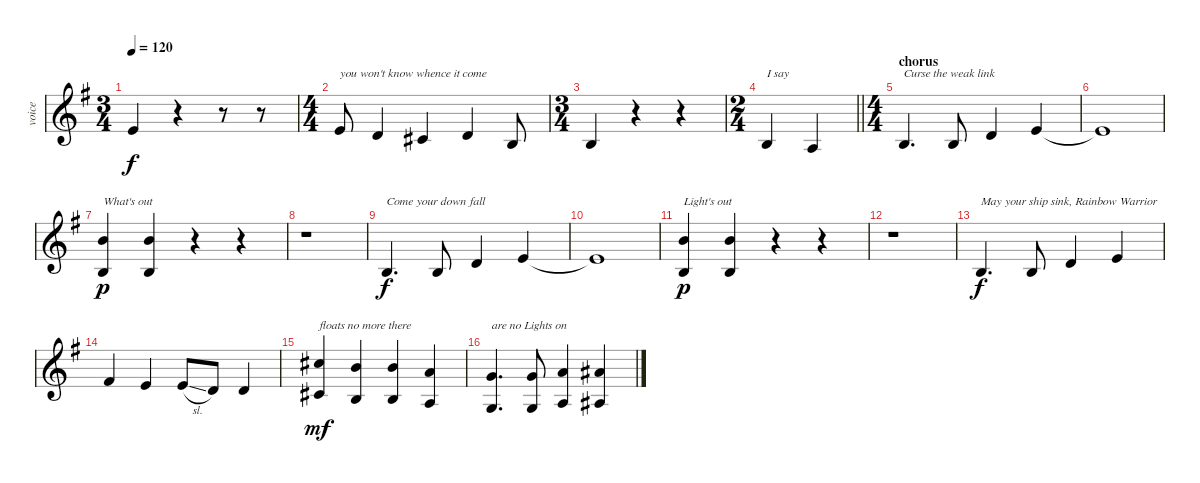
\track ("voice" "voice") {instrument flute}
\staff {score}
\tuning (E4 B3 G3 D3 A2 E2 B1) {hide}
\ts (3 4)
\tempo 120
\clef g2
\ks g
5.2.4{dy f} r.4 r.8 r.8 |
\ts (4 4)
5.2.8{txt "you won't know whence it come"} 3.2.4 2.2.4 3.2.4 0.2.8 |
\ts (3 4)
0.2.4 r.4 r.4 |
\ts (2 4)
\barLineRight lightlight
4.3.4{txt "I say"} 2.3.4 |
\ts (4 4)
\section ("" "chorus")
4.3.4{d txt "Curse the weak link"} 4.3.8 3.2.4 5.2.4 |
5.2{t}.1 |
(7.1 4.3).4{txt "What's out" dy p} (7.1 4.3).4 r.4 r.4 |
r.1 |
4.3.4{d txt "Come your down fall" dy f} 4.3.8 3.2.4 5.2.4 |
5.2{t}.1 |
(7.1 4.3).4{txt "Light's out" dy p} (7.1 4.3).4 r.4 r.4 |
r.1 |
4.3.4{d txt "May your ship sink, Rainbow Warrior" dy f} 4.3.8 3.2.4 5.2.4 |
7.2.4 5.2.4 5.2{sl}.8 3.2.8 3.2.4 |
(9.1 6.3).4{txt "floats no more there" dy mf volume 13} (7.1 4.3).4 (7.1 4.3).4 (5.1 2.3).4 |
(3.1 0.3).4{d txt "are no Lights on"} (3.1 0.3).8 (5.1 2.3).4 (6.1 3.3).4
